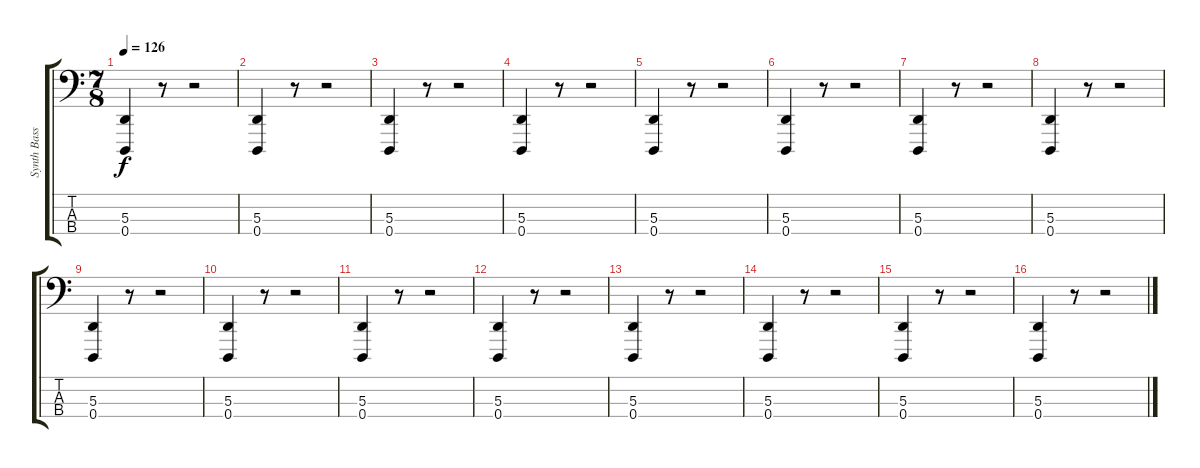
\track ("Synth Bass" "Synth Bass") {instrument lead2sawtooth}
\staff {score tabs}
\tuning (G2 D2 A1 D1) {hide}
\ts (7 8)
\tempo 126
\clef f4
\ks c
(5.3 0.4).4{dy f} r.8 r.2 |
(5.3 0.4).4 r.8 r.2 |
(5.3 0.4).4 r.8 r.2 |
(5.3 0.4).4 r.8 r.2 |
(5.3 0.4).4 r.8 r.2 |
(5.3 0.4).4 r.8 r.2 |
(5.3 0.4).4 r.8 r.2 |
(5.3 0.4).4 r.8 r.2 |
(5.3 0.4).4 r.8 r.2 |
(5.3 0.4).4 r.8 r.2 |
(5.3 0.4).4 r.8 r.2 |
(5.3 0.4).4 r.8 r.2 |
(5.3 0.4).4 r.8 r.2 |
(5.3 0.4).4 r.8 r.2 |
(5.3 0.4).4 r.8 r.2 |
(5.3 0.4).4 r.8 r.2
